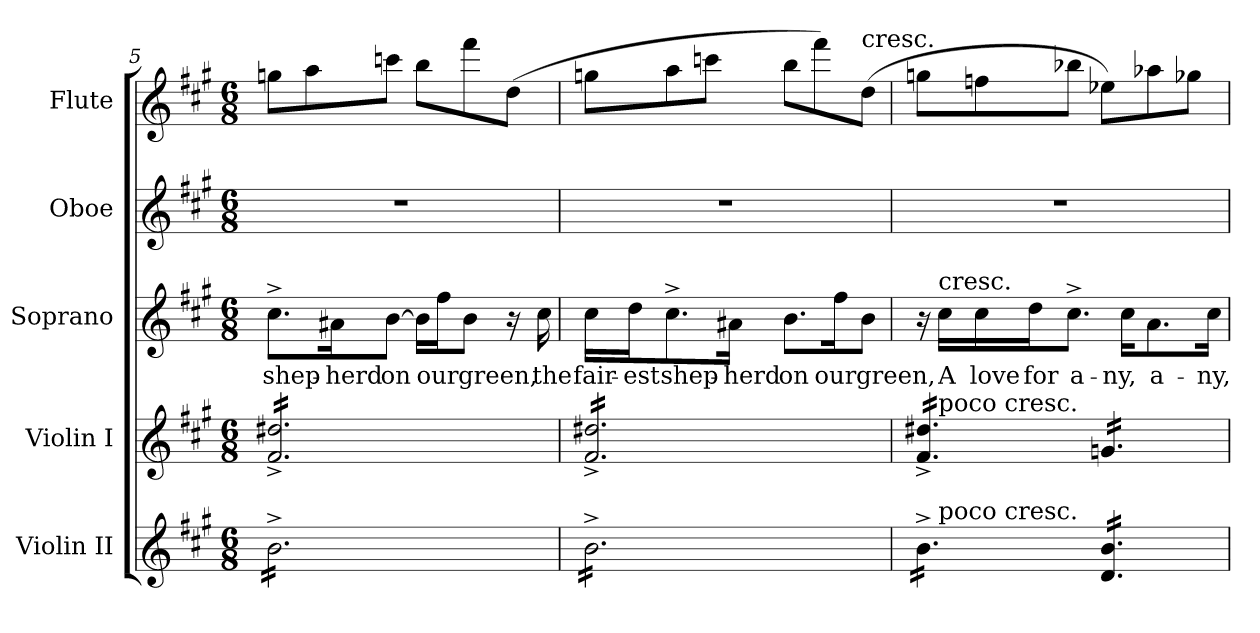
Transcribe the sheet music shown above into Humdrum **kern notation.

**kern	**kern	**kern	**text	**kern	**kern
*part5	*part4	*part3	*part3	*part2	*part1
*staff5	*staff4	*staff3	*staff3	*staff2	*staff1
*I"Violin II	*I"Violin I	*I"Soprano	*	*I"Oboe	*I"Flute
*I'Vln. II	*I'Vln. I	*I'S.	*	*I'Ob.	*I'Fl.
*clefG2	*clefG2	*clefG2	*	*clefG2	*clefG2
*k[f#c#g#]	*k[f#c#g#]	*k[f#c#g#]	*	*k[f#c#g#]	*k[f#c#g#]
*A:	*A:	*A:	*	*A:	*A:
*M6/8	*M6/8	*M6/8	*	*M6/8	*M6/8
=5	=5	=5	=5	=5	=5
*tremolo	*	*	*	*	*
*	*tremolo	*	*	*	*
16b^LL	16f#^ 16dd#X^LL	8.cc#^\L	shep-	4%3r	8ggnL
16b^	16f#^ 16dd#X^	.	.	.	.
16b^	16f#^ 16dd#X^	.	.	.	8aa
16b^	16f#^ 16dd#X^	16a#X\K	-herd	.	.
16b^	16f#^ 16dd#X^	[8b\J	on	.	8cccnJ
16b^	16f#^ 16dd#X^	.	.	.	.
16b^	16f#^ 16dd#X^	16b\LL]	.	.	8bbL
16b^	16f#^ 16dd#X^	16ff#\J	our	.	.
16b^	16f#^ 16dd#X^	8b\J	green,	.	8fff#
16b^	16f#^ 16dd#X^	.	.	.	.
16b^	16f#^ 16dd#X^	16r	.	.	(8ddJ
16b^JJ	16f#^ 16dd#X^JJ	16cc#	the	.	.
=6	=6	=6	=6	=6	=6
16b^LL	16f#^ 16dd#X^LL	16cc#\LL	fair-	4%3r	8ggnL
16b^	16f#^ 16dd#X^	16dd\J	-est	.	.
16b^	16f#^ 16dd#X^	8.cc#^\	shep-	.	8aa
16b^	16f#^ 16dd#X^	.	.	.	.
16b^	16f#^ 16dd#X^	.	.	.	8cccnJ
16b^	16f#^ 16dd#X^	16a#X\Jk	-herd	.	.
16b^	16f#^ 16dd#X^	8.b\L	on	.	8bbL
16b^	16f#^ 16dd#X^	.	.	.	.
16b^	16f#^ 16dd#X^	.	.	.	8fff#)
16b^	16f#^ 16dd#X^	16ff#\K	our	.	.
!	!	!	!	!	!LO:TX:t=cresc.
16b^	16f#^ 16dd#X^	8b\J	green,	.	(8ddJ
16b^JJ	16f#^ 16dd#X^JJ	.	.	.	.
=7	=7	=7	=7	=7	=7
*^	*^	*	*	*	*
16b^LL	16ryy	16f#^ 16dd#X^LL	16ryy	16r	.	4%3r	8ggnL
!	!	!	!	!LO:TX:a:t=cresc.	!	!	!
!	!	!	!LO:TX:t=poco cresc.	!	!	!	!
!	!LO:TX:t=poco cresc.	!	!	!	!	!	!
16b^	2ryy	16f#^ 16dd#X^	2ryy	16cc#\LL	A	.	.
16b^	.	16f#^ 16dd#X^	.	16cc#\	love	.	8ffn
16b^	.	16f#^ 16dd#X^	.	16dd\J	for	.	.
16b^	.	16f#^ 16dd#X^	.	8.cc#^\J	a-	.	8bb-XJ
16b^JJ	.	16f#^ 16dd#X^JJ	.	.	.	.	.
16d 16bLL	.	16gnLL	.	.	.	.	8ee-XL)
16d 16b	.	16gn	.	16cc#\KL	-ny,	.	.
16d 16b	.	16gn	.	8.a\	a-	.	8aa-Xi
16d 16b	8.ryy	16gn	8.ryy	.	.	.	.
16d 16b	.	16gn	.	.	.	.	8gg-XJ
16d 16bJJ	.	16gnJJ	.	16cc#\Jk	-ny,	.	.
*	*	*Xtremolo	*	*	*	*	*
*Xtremolo	*	*	*	*	*	*	*
*v	*v	*	*	*	*	*	*
*	*v	*v	*	*	*	*
=	=	=	=	=	=
*-	*-	*-	*-	*-	*-
